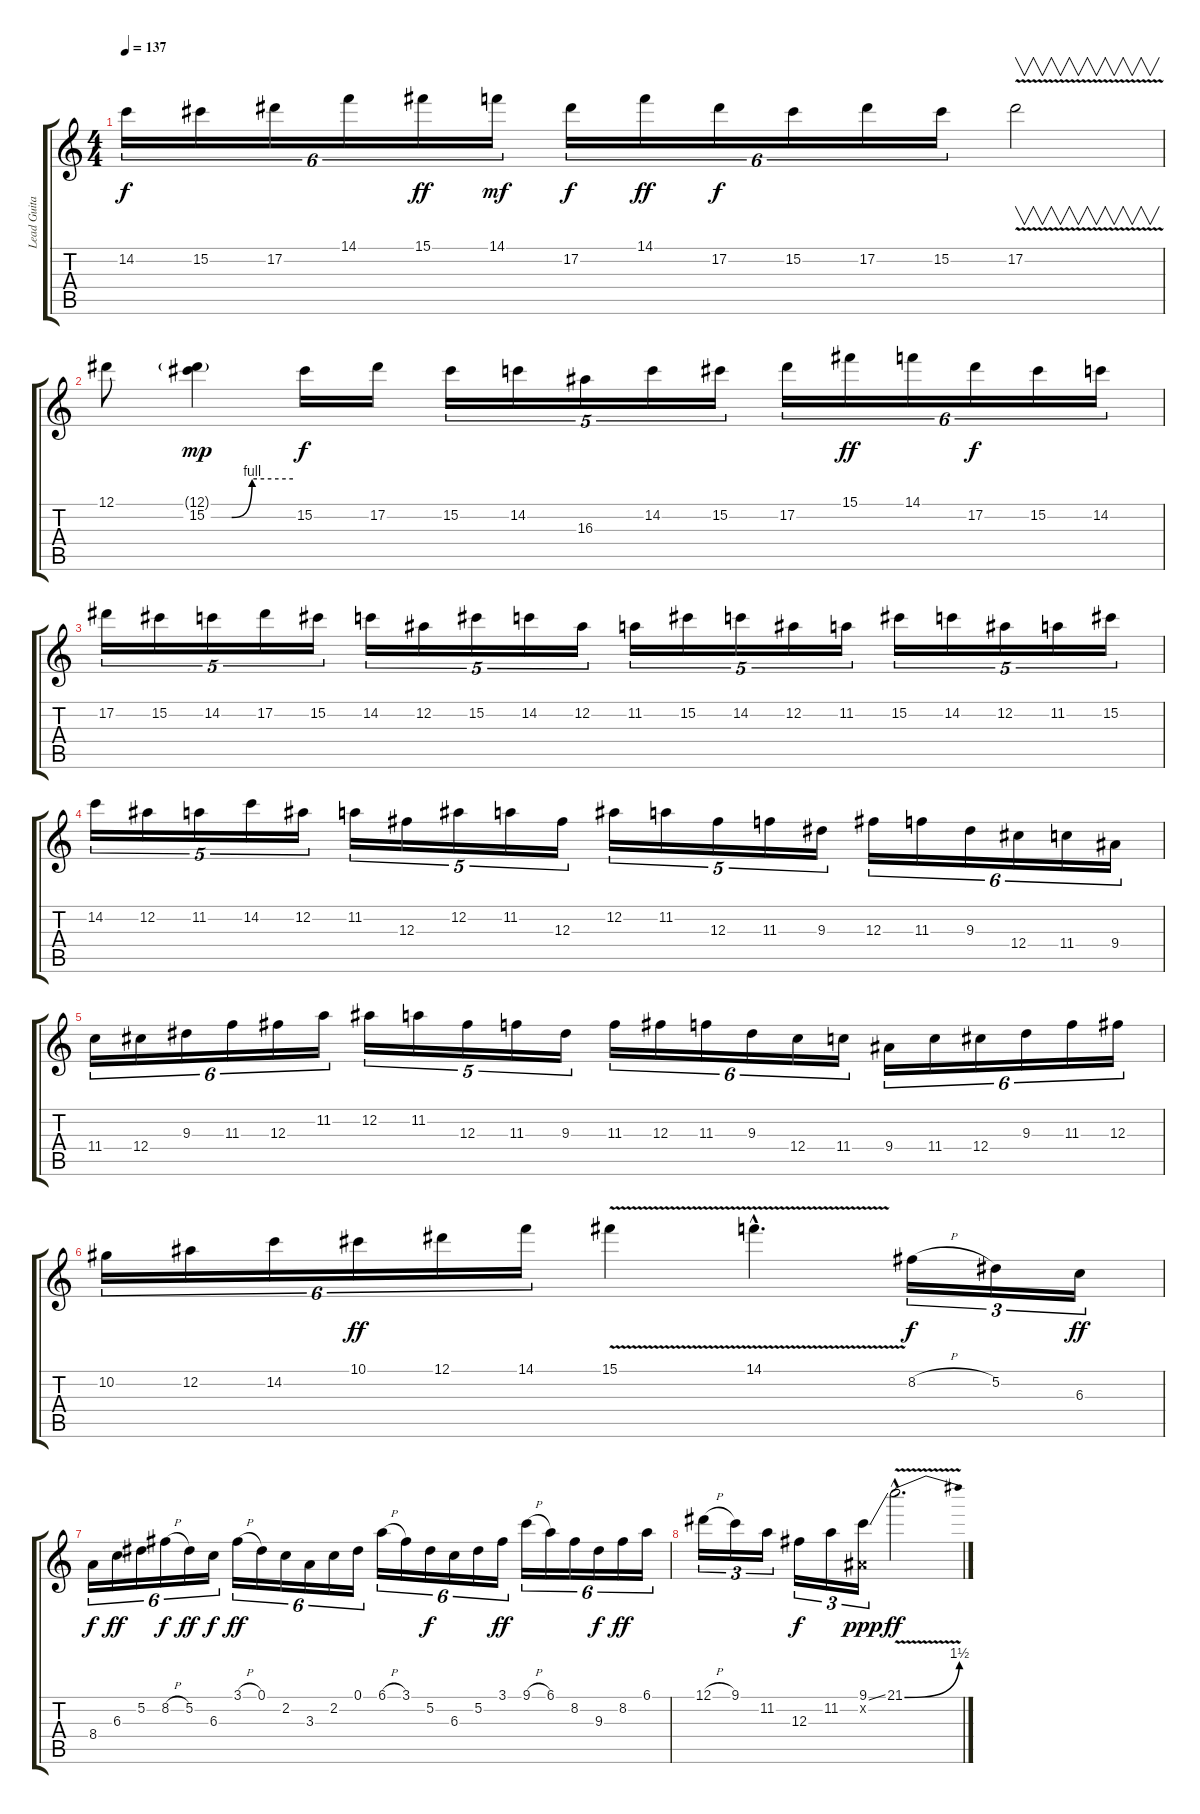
\track ("Lead Guitar " "Lead Guita") {instrument overdrivenguitar}
\staff {score tabs}
\tuning (Eb4 Bb3 Gb3 Db3 Ab2 Eb2) {hide}
\ts (4 4)
\tempo 137
\clef g2
\ks c
14.2.16{tu (6 4) dy f} 15.2.16{tu (6 4)} 17.2.16{tu (6 4)} 14.1.16{tu (6 4)} 15.1.16{tu (6 4) dy ff} 14.1.16{tu (6 4) dy mf} 17.2.16{tu (6 4) dy f} 14.1.16{tu (6 4) dy ff} 17.2.16{tu (6 4) dy f} 15.2.16{tu (6 4)} 17.2.16{tu (6 4)} 15.2.16{tu (6 4)} 17.2{v}.2{v} |
12.1.8 (12.1{g} 15.2{be (custom 0 0 15 0 30 4 60 4)}).4{dy mp} 15.2.16{dy f} 17.2.16 15.2.16{tu (5 4)} 14.2.16{tu (5 4)} 16.3.16{tu (5 4)} 14.2.16{tu (5 4)} 15.2.16{tu (5 4)} 17.2.16{tu (6 4)} 15.1.16{tu (6 4) dy ff} 14.1.16{tu (6 4)} 17.2.16{tu (6 4) dy f} 15.2.16{tu (6 4)} 14.2.16{tu (6 4)} |
17.2.16{tu (5 4)} 15.2.16{tu (5 4)} 14.2.16{tu (5 4)} 17.2.16{tu (5 4)} 15.2.16{tu (5 4)} 14.2.16{tu (5 4)} 12.2.16{tu (5 4)} 15.2.16{tu (5 4)} 14.2.16{tu (5 4)} 12.2.16{tu (5 4)} 11.2.16{tu (5 4)} 15.2.16{tu (5 4)} 14.2.16{tu (5 4)} 12.2.16{tu (5 4)} 11.2.16{tu (5 4)} 15.2.16{tu (5 4)} 14.2.16{tu (5 4)} 12.2.16{tu (5 4)} 11.2.16{tu (5 4)} 15.2.16{tu (5 4)} |
14.2.16{tu (5 4)} 12.2.16{tu (5 4)} 11.2.16{tu (5 4)} 14.2.16{tu (5 4)} 12.2.16{tu (5 4)} 11.2.16{tu (5 4)} 12.3.16{tu (5 4)} 12.2.16{tu (5 4)} 11.2.16{tu (5 4)} 12.3.16{tu (5 4)} 12.2.16{tu (5 4)} 11.2.16{tu (5 4)} 12.3.16{tu (5 4)} 11.3.16{tu (5 4)} 9.3.16{tu (5 4)} 12.3.16{tu (6 4)} 11.3.16{tu (6 4)} 9.3.16{tu (6 4)} 12.4.16{tu (6 4)} 11.4.16{tu (6 4)} 9.4.16{tu (6 4)} |
11.4.16{tu (6 4)} 12.4.16{tu (6 4)} 9.3.16{tu (6 4)} 11.3.16{tu (6 4)} 12.3.16{tu (6 4)} 11.2.16{tu (6 4)} 12.2.16{tu (5 4)} 11.2.16{tu (5 4)} 12.3.16{tu (5 4)} 11.3.16{tu (5 4)} 9.3.16{tu (5 4)} 11.3.16{tu (6 4)} 12.3.16{tu (6 4)} 11.3.16{tu (6 4)} 9.3.16{tu (6 4)} 12.4.16{tu (6 4)} 11.4.16{tu (6 4)} 9.4.16{tu (6 4)} 11.4.16{tu (6 4)} 12.4.16{tu (6 4)} 9.3.16{tu (6 4)} 11.3.16{tu (6 4)} 12.3.16{tu (6 4)} |
10.2.16{tu (6 4)} 12.2.16{tu (6 4)} 14.2.16{tu (6 4)} 10.1.16{tu (6 4) dy ff} 12.1.16{tu (6 4)} 14.1.16{tu (6 4)} 15.1{v}.4 14.1{v hac}.4{d} 8.2{h}.16{tu (3 2) dy f} 5.2.16{tu (3 2)} 6.3.16{tu (3 2) dy ff} |
8.4.16{tu (6 4) dy f} 6.3.16{tu (6 4) dy ff} 5.2.16{tu (6 4)} 8.2{h}.16{tu (6 4) dy f} 5.2.16{tu (6 4) dy ff} 6.3.16{tu (6 4) dy f} 3.1{h}.16{tu (6 4) dy ff} 0.1.16{tu (6 4)} 2.2.16{tu (6 4)} 3.3.16{tu (6 4)} 2.2.16{tu (6 4)} 0.1.16{tu (6 4)} 6.1{h}.16{tu (6 4)} 3.1.16{tu (6 4)} 5.2.16{tu (6 4) dy f} 6.3.16{tu (6 4)} 5.2.16{tu (6 4)} 3.1.16{tu (6 4) dy ff} 9.1{h}.16{tu (6 4)} 6.1.16{tu (6 4)} 8.2.16{tu (6 4)} 9.3.16{tu (6 4) dy f} 8.2.16{tu (6 4) dy ff} 6.1.16{tu (6 4)} |
12.1{h}.16{tu (3 2)} 9.1.16{tu (3 2)} 11.2.16{tu (3 2)} 12.3.16{tu (3 2) dy f} 11.2.16{tu (3 2)} (9.1{ss} 0.2{x}).16{tu (3 2) dy ppp} 21.1{be (bend 0 0 60 6) v hac}.2{d dy ff}
